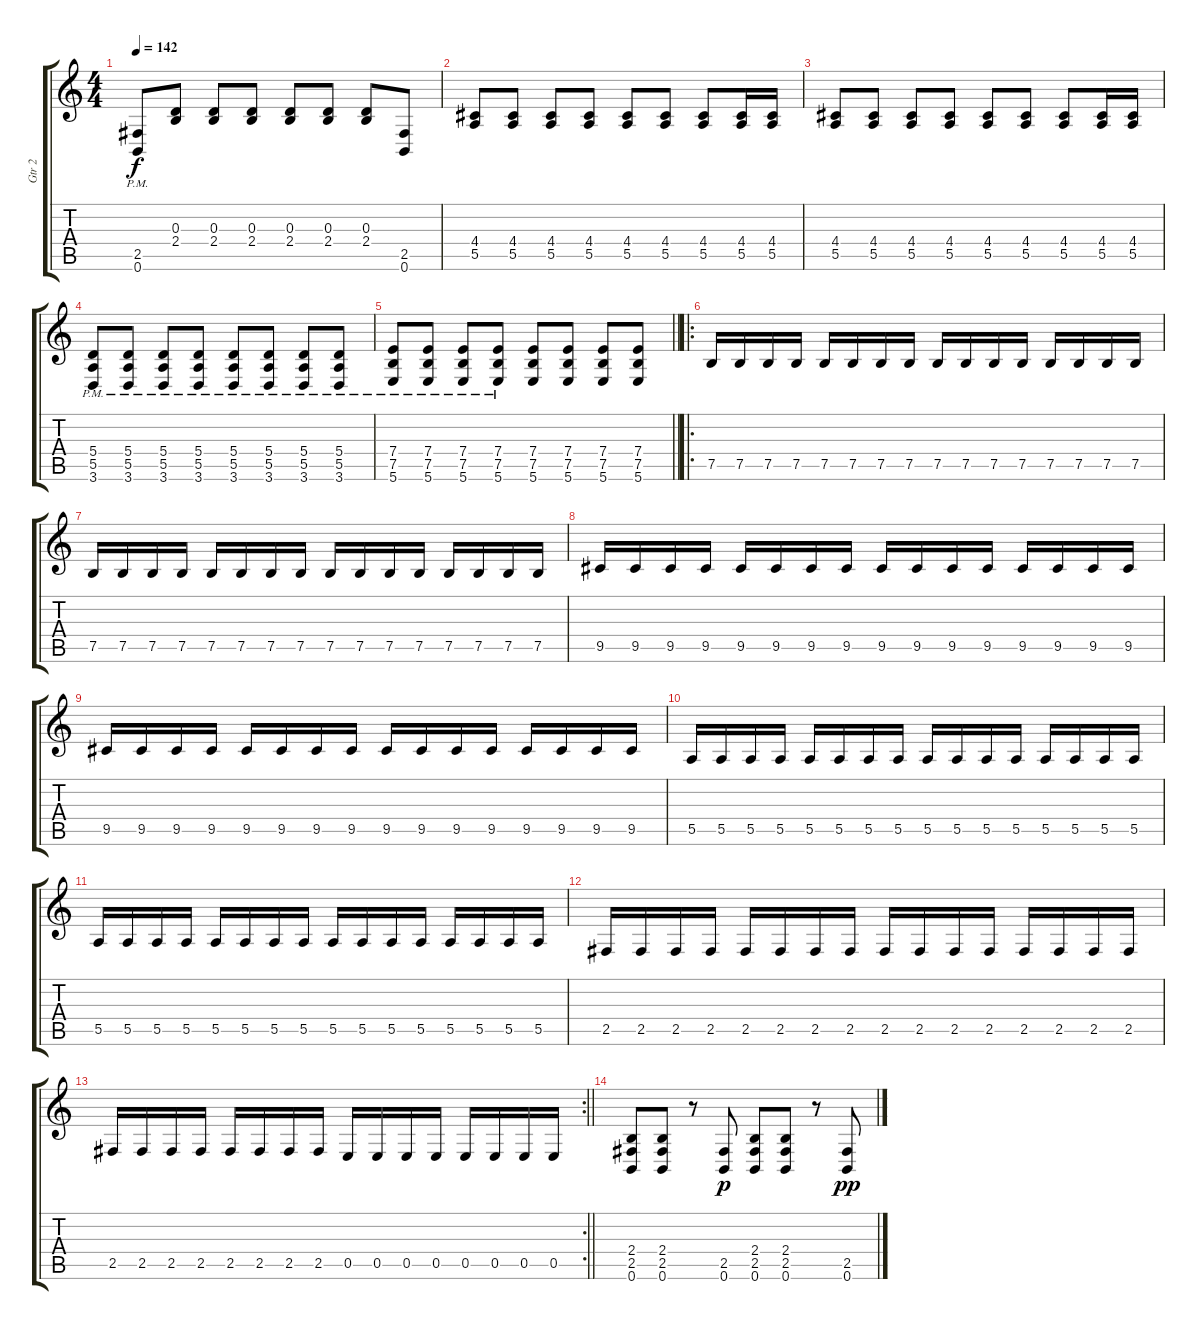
\track ("Gtr 2" "Gtr 2") {instrument distortionguitar}
\staff {score tabs}
\tuning (B3 Gb3 D3 A2 E2 B1) {hide}
\ts (4 4)
\tempo 142
\clef g2
\ks c
(2.5{pm} 0.6{pm}).8{dy f} (0.3 2.4).8 (0.3 2.4).8 (0.3 2.4).8 (0.3 2.4).8 (0.3 2.4).8 (0.3 2.4).8 (2.5 0.6).8 |
(4.4 5.5).8 (4.4 5.5).8 (4.4 5.5).8 (4.4 5.5).8 (4.4 5.5).8 (4.4 5.5).8 (4.4 5.5).8 (4.4 5.5).16 (4.4 5.5).16 |
(4.4 5.5).8 (4.4 5.5).8 (4.4 5.5).8 (4.4 5.5).8 (4.4 5.5).8 (4.4 5.5).8 (4.4 5.5).8 (4.4 5.5).16 (4.4 5.5).16 |
(5.4{pm} 5.5{pm} 3.6{pm}).8 (5.4{pm} 5.5{pm} 3.6{pm}).8 (5.4{pm} 5.5{pm} 3.6{pm}).8 (5.4{pm} 5.5{pm} 3.6{pm}).8 (5.4{pm} 5.5{pm} 3.6{pm}).8 (5.4{pm} 5.5{pm} 3.6{pm}).8 (5.4{pm} 5.5{pm} 3.6{pm}).8 (5.4{pm} 5.5{pm} 3.6{pm}).8 |
\barLineRight lightlight
(7.4{pm} 7.5{pm} 5.6{pm}).8 (7.4{pm} 7.5{pm} 5.6{pm}).8 (7.4{pm} 7.5{pm} 5.6{pm}).8 (7.4{pm} 7.5{pm} 5.6{pm}).8 (7.4 7.5 5.6).8 (7.4 7.5 5.6).8 (7.4 7.5 5.6).8 (7.4 7.5 5.6).8 |
\ro
7.5.16 7.5.16 7.5.16 7.5.16 7.5.16 7.5.16 7.5.16 7.5.16 7.5.16 7.5.16 7.5.16 7.5.16 7.5.16 7.5.16 7.5.16 7.5.16 |
7.5.16 7.5.16 7.5.16 7.5.16 7.5.16 7.5.16 7.5.16 7.5.16 7.5.16 7.5.16 7.5.16 7.5.16 7.5.16 7.5.16 7.5.16 7.5.16 |
9.5.16 9.5.16 9.5.16 9.5.16 9.5.16 9.5.16 9.5.16 9.5.16 9.5.16 9.5.16 9.5.16 9.5.16 9.5.16 9.5.16 9.5.16 9.5.16 |
9.5.16 9.5.16 9.5.16 9.5.16 9.5.16 9.5.16 9.5.16 9.5.16 9.5.16 9.5.16 9.5.16 9.5.16 9.5.16 9.5.16 9.5.16 9.5.16 |
5.5.16 5.5.16 5.5.16 5.5.16 5.5.16 5.5.16 5.5.16 5.5.16 5.5.16 5.5.16 5.5.16 5.5.16 5.5.16 5.5.16 5.5.16 5.5.16 |
5.5.16 5.5.16 5.5.16 5.5.16 5.5.16 5.5.16 5.5.16 5.5.16 5.5.16 5.5.16 5.5.16 5.5.16 5.5.16 5.5.16 5.5.16 5.5.16 |
2.5.16 2.5.16 2.5.16 2.5.16 2.5.16 2.5.16 2.5.16 2.5.16 2.5.16 2.5.16 2.5.16 2.5.16 2.5.16 2.5.16 2.5.16 2.5.16 |
\rc 2
\barLineRight lightlight
2.5.16 2.5.16 2.5.16 2.5.16 2.5.16 2.5.16 2.5.16 2.5.16 0.5.16 0.5.16 0.5.16 0.5.16 0.5.16 0.5.16 0.5.16 0.5.16 |
(2.4 2.5 0.6).8 (2.4 2.5 0.6).8 r.8 (2.5 0.6).8{dy p} (2.4 2.5 0.6).8 (2.4 2.5 0.6).8 r.8 (2.5 0.6).8{dy pp}
